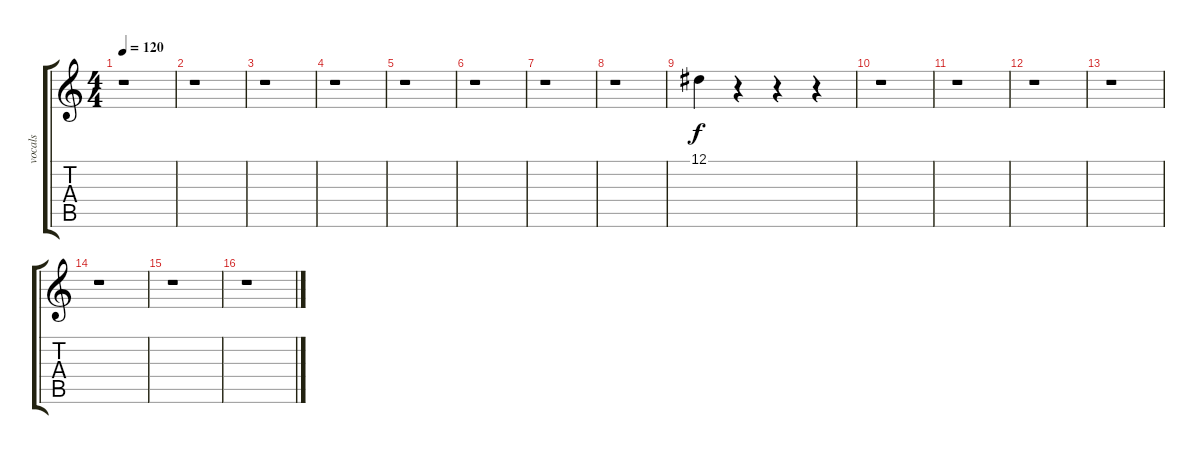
\track ("vocals" "vocals") {instrument englishhorn}
\staff {score tabs}
\tuning (Eb4 Bb3 Gb3 Db3 Ab2 Eb2) {hide}
\ts (4 4)
\tempo 120
\clef g2
\ks c
r.1{dy f instrument englishhorn} |
r.1 |
r.1 |
r.1 |
r.1 |
r.1 |
r.1 |
r.1 |
12.1.4 r.4 r.4 r.4 |
r.1 |
r.1 |
r.1 |
r.1 |
r.1 |
r.1 |
r.1
